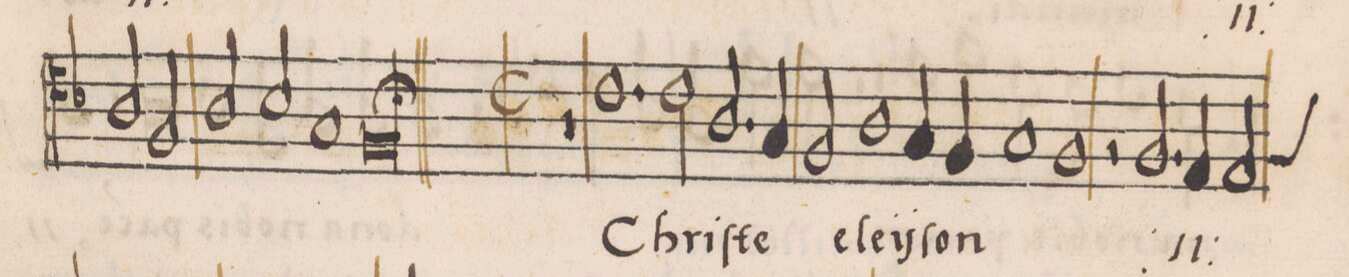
**kern	**text
*I"TENOR	*
*clefC4	*
*k[b-]	*
*met(C|)	*
*M2/1	*
2A/	-rie
2F/	e-
=15-	=15-
2A/	-leÿ-
2B-/	.
1G	.
=16-	=16-
0F/;>l	-ſon
*	*Xij
=17||	=17||
*M2/1	*
*met(C|)	*
1r	.
1.c	Chri -
=18-	=18-
2c\	-ſte
2.A/	.
4G/	.
=19-	=19-
2F/	e-
1A	-leÿ-
4G/	.
4F/	.
=20-	=20-
1G	-ſon
1F	.
=21-	=21-
2r	.
*	*ij
2.F/	Chri-
4E/	-ſte
2E/	e-
=22-	=22-
*custos:F	*
*-	*-
